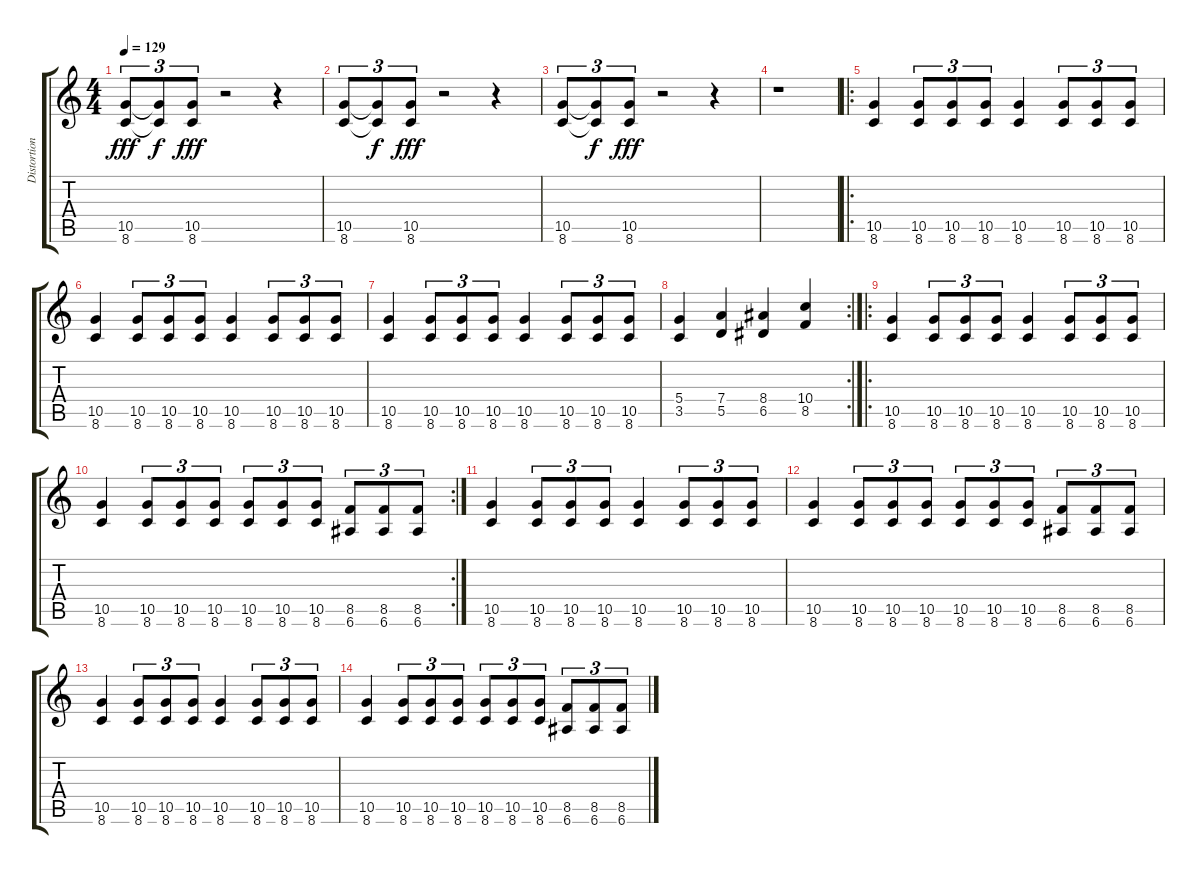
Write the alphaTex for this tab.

\track ("Distortion Guitar 3" "Distortion") {instrument distortionguitar}
\staff {score tabs}
\tuning (E4 B3 G3 D3 A2 E2) {hide}
\ts (4 4)
\tempo 129
\clef g2
\ks c
(10.5 8.6).8{tu (3 2) dy fff instrument distortionguitar} (10.5{t} 8.6{t}).8{tu (3 2) dy f} (10.5 8.6).8{tu (3 2) dy fff} r.2 r.4 |
(10.5 8.6).8{tu (3 2)} (10.5{t} 8.6{t}).8{tu (3 2) dy f} (10.5 8.6).8{tu (3 2) dy fff} r.2 r.4 |
(10.5 8.6).8{tu (3 2)} (10.5{t} 8.6{t}).8{tu (3 2) dy f} (10.5 8.6).8{tu (3 2) dy fff} r.2 r.4 |
r.1 |
\ro
(10.5 8.6).4 (10.5 8.6).8{tu (3 2)} (10.5 8.6).8{tu (3 2)} (10.5 8.6).8{tu (3 2)} (10.5 8.6).4 (10.5 8.6).8{tu (3 2)} (10.5 8.6).8{tu (3 2)} (10.5 8.6).8{tu (3 2)} |
(10.5 8.6).4 (10.5 8.6).8{tu (3 2)} (10.5 8.6).8{tu (3 2)} (10.5 8.6).8{tu (3 2)} (10.5 8.6).4 (10.5 8.6).8{tu (3 2)} (10.5 8.6).8{tu (3 2)} (10.5 8.6).8{tu (3 2)} |
(10.5 8.6).4 (10.5 8.6).8{tu (3 2)} (10.5 8.6).8{tu (3 2)} (10.5 8.6).8{tu (3 2)} (10.5 8.6).4 (10.5 8.6).8{tu (3 2)} (10.5 8.6).8{tu (3 2)} (10.5 8.6).8{tu (3 2)} |
\rc 2
(5.4 3.5).4 (7.4 5.5).4 (8.4 6.5).4 (10.4 8.5).4 |
\ro
(10.5 8.6).4 (10.5 8.6).8{tu (3 2)} (10.5 8.6).8{tu (3 2)} (10.5 8.6).8{tu (3 2)} (10.5 8.6).4 (10.5 8.6).8{tu (3 2)} (10.5 8.6).8{tu (3 2)} (10.5 8.6).8{tu (3 2)} |
\rc 2
(10.5 8.6).4 (10.5 8.6).8{tu (3 2)} (10.5 8.6).8{tu (3 2)} (10.5 8.6).8{tu (3 2)} (10.5 8.6).8{tu (3 2)} (10.5 8.6).8{tu (3 2)} (10.5 8.6).8{tu (3 2)} (8.5 6.6).8{tu (3 2)} (8.5 6.6).8{tu (3 2)} (8.5 6.6).8{tu (3 2)} |
(10.5 8.6).4 (10.5 8.6).8{tu (3 2)} (10.5 8.6).8{tu (3 2)} (10.5 8.6).8{tu (3 2)} (10.5 8.6).4 (10.5 8.6).8{tu (3 2)} (10.5 8.6).8{tu (3 2)} (10.5 8.6).8{tu (3 2)} |
(10.5 8.6).4 (10.5 8.6).8{tu (3 2)} (10.5 8.6).8{tu (3 2)} (10.5 8.6).8{tu (3 2)} (10.5 8.6).8{tu (3 2)} (10.5 8.6).8{tu (3 2)} (10.5 8.6).8{tu (3 2)} (8.5 6.6).8{tu (3 2)} (8.5 6.6).8{tu (3 2)} (8.5 6.6).8{tu (3 2)} |
(10.5 8.6).4 (10.5 8.6).8{tu (3 2)} (10.5 8.6).8{tu (3 2)} (10.5 8.6).8{tu (3 2)} (10.5 8.6).4 (10.5 8.6).8{tu (3 2)} (10.5 8.6).8{tu (3 2)} (10.5 8.6).8{tu (3 2)} |
(10.5 8.6).4 (10.5 8.6).8{tu (3 2)} (10.5 8.6).8{tu (3 2)} (10.5 8.6).8{tu (3 2)} (10.5 8.6).8{tu (3 2)} (10.5 8.6).8{tu (3 2)} (10.5 8.6).8{tu (3 2)} (8.5 6.6).8{tu (3 2)} (8.5 6.6).8{tu (3 2)} (8.5 6.6).8{tu (3 2)}
